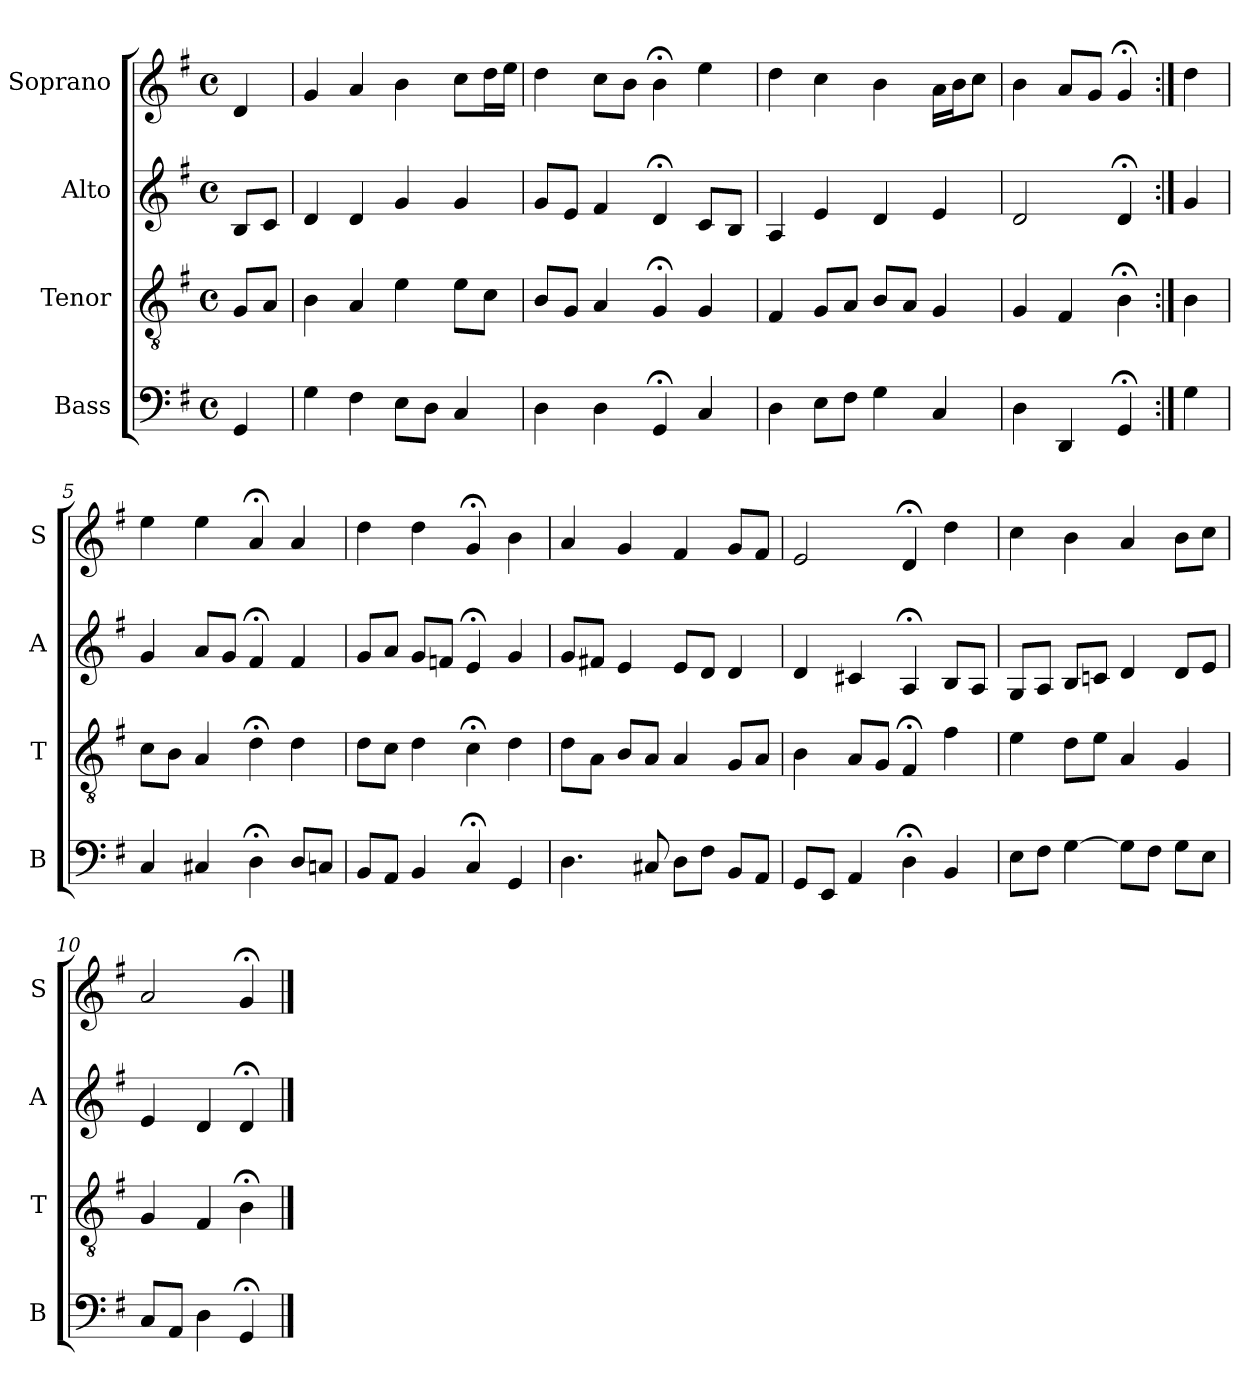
**kern	**kern	**kern	**kern
*part4	*part3	*part2	*part1
*staff4	*staff3	*staff2	*staff1
*I"Bass	*I"Tenor	*I"Alto	*I"Soprano
*I'B	*I'T	*I'A	*I'S
*clefF4	*clefGv2	*clefG2	*clefG2
*k[f#]	*k[f#]	*k[f#]	*k[f#]
*G:	*G:	*G:	*G:
*M4/4	*M4/4	*M4/4	*M4/4
*met(c)	*met(c)	*met(c)	*met(c)
*MM100	*MM100	*MM100	*MM100
=	=	=	=
4GG	8GL	8BL	4d
.	8AJ	8cJ	.
=1	=1	=1	=1
4G	4B	4d	4g
4F#	4A	4d	4a
8EL	4e	4g	4b
8DJ	.	.	.
4C	8eL	4g	8ccL
.	8cJ	.	16ddL
.	.	.	16eeJJ
=2	=2	=2	=2
4Di	8BiL	8giL	4ddi
.	8GJ	8eJ	.
4D	4A	4f#	8ccL
.	.	.	8bJ
4GG;<	4G;<	4d;<	4b;<
4C	4G	8cL	4ee
.	.	8BJ	.
=3	=3	=3	=3
4D	4F#	4A	4dd
8EL	8GL	4e	4cc
8F#J	8AJ	.	.
4G	8BL	4d	4b
.	8AJ	.	.
4C	4G	4e	16aLL
.	.	.	16bJ
.	.	.	8ccJ
=4	=4	=4	=4
4Di	4Gi	2di	4bi
4DD	4F#	.	8aL
.	.	.	8gJ
4GG;<	4B;<	4d;<	4g;<
=:|!	=:|!	=:|!	=:|!
4G	4B	4g	4dd
=5	=5	=5	=5
4C	8cL	4g	4ee
.	8BJ	.	.
4C#X	4A	8aL	4ee
.	.	8gJ	.
4D;<	4d;<	4f#;<	4a;<
8DL	4d	4f#	4a
8CnJ	.	.	.
=6	=6	=6	=6
8BBL	8dL	8gL	4dd
8AAJ	8cJ	8aJ	.
4BB	4d	8gL	4dd
.	.	8fnJ	.
4C;<	4c;<	4e;<	4g;<
4GG	4d	4g	4b
=7	=7	=7	=7
4.D	8dL	8gL	4a
.	8AJ	8f#XJ	.
.	8BL	4e	4g
8C#X	8AJ	.	.
8DL	4A	8eL	4f#
8F#J	.	8dJ	.
8BBL	8GL	4d	8gL
8AAJ	8AJ	.	8f#J
=8	=8	=8	=8
8GGL	4B	4d	2e
8EEJ	.	.	.
4AA	8AL	4c#X	.
.	8GJ	.	.
4D;<	4F#;<	4A;<	4d;<
4BB	4f#	8BL	4dd
.	.	8AJ	.
=9	=9	=9	=9
8EL	4e	8GL	4cc
8F#J	.	8AJ	.
[4G	8dL	8BL	4b
.	8eJ	8cnJ	.
8GL]	4A	4d	4a
8F#J	.	.	.
8GL	4G	8dL	8bL
8EJ	.	8eJ	8ccJ
=10	=10	=10	=10
8CL	4G	4e	2a
8AAJ	.	.	.
4D	4F#	4d	.
4GG;<	4B;<	4d;<	4g;<
==	==	==	==
*-	*-	*-	*-
